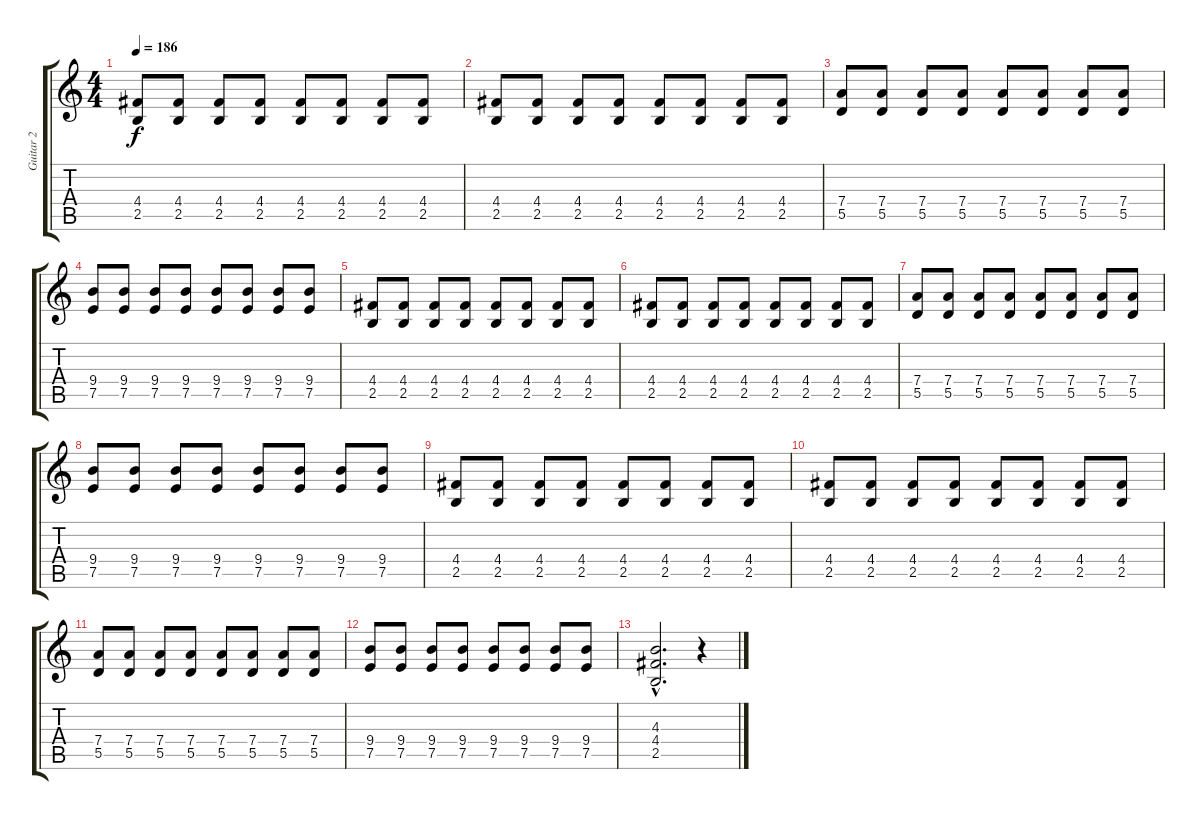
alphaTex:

\track ("Guitar 2" "Guitar 2") {instrument distortionguitar}
\staff {score tabs}
\tuning (E4 B3 G3 D3 A2 D2) {hide}
\ts (4 4)
\tempo 186
\clef g2
\ks c
(4.4 2.5).8{dy f} (4.4 2.5).8 (4.4 2.5).8 (4.4 2.5).8 (4.4 2.5).8 (4.4 2.5).8 (4.4 2.5).8 (4.4 2.5).8 |
(4.4 2.5).8 (4.4 2.5).8 (4.4 2.5).8 (4.4 2.5).8 (4.4 2.5).8 (4.4 2.5).8 (4.4 2.5).8 (4.4 2.5).8 |
(7.4 5.5).8 (7.4 5.5).8 (7.4 5.5).8 (7.4 5.5).8 (7.4 5.5).8 (7.4 5.5).8 (7.4 5.5).8 (7.4 5.5).8 |
(9.4 7.5).8 (9.4 7.5).8 (9.4 7.5).8 (9.4 7.5).8 (9.4 7.5).8 (9.4 7.5).8 (9.4 7.5).8 (9.4 7.5).8 |
(4.4 2.5).8 (4.4 2.5).8 (4.4 2.5).8 (4.4 2.5).8 (4.4 2.5).8 (4.4 2.5).8 (4.4 2.5).8 (4.4 2.5).8 |
(4.4 2.5).8 (4.4 2.5).8 (4.4 2.5).8 (4.4 2.5).8 (4.4 2.5).8 (4.4 2.5).8 (4.4 2.5).8 (4.4 2.5).8 |
(7.4 5.5).8 (7.4 5.5).8 (7.4 5.5).8 (7.4 5.5).8 (7.4 5.5).8 (7.4 5.5).8 (7.4 5.5).8 (7.4 5.5).8 |
(9.4 7.5).8 (9.4 7.5).8 (9.4 7.5).8 (9.4 7.5).8 (9.4 7.5).8 (9.4 7.5).8 (9.4 7.5).8 (9.4 7.5).8 |
(4.4 2.5).8 (4.4 2.5).8 (4.4 2.5).8 (4.4 2.5).8 (4.4 2.5).8 (4.4 2.5).8 (4.4 2.5).8 (4.4 2.5).8 |
(4.4 2.5).8 (4.4 2.5).8 (4.4 2.5).8 (4.4 2.5).8 (4.4 2.5).8 (4.4 2.5).8 (4.4 2.5).8 (4.4 2.5).8 |
(7.4 5.5).8 (7.4 5.5).8 (7.4 5.5).8 (7.4 5.5).8 (7.4 5.5).8 (7.4 5.5).8 (7.4 5.5).8 (7.4 5.5).8 |
(9.4 7.5).8 (9.4 7.5).8 (9.4 7.5).8 (9.4 7.5).8 (9.4 7.5).8 (9.4 7.5).8 (9.4 7.5).8 (9.4 7.5).8 |
(4.3{hac} 4.4{hac} 2.5{hac}).2{d} r.4
